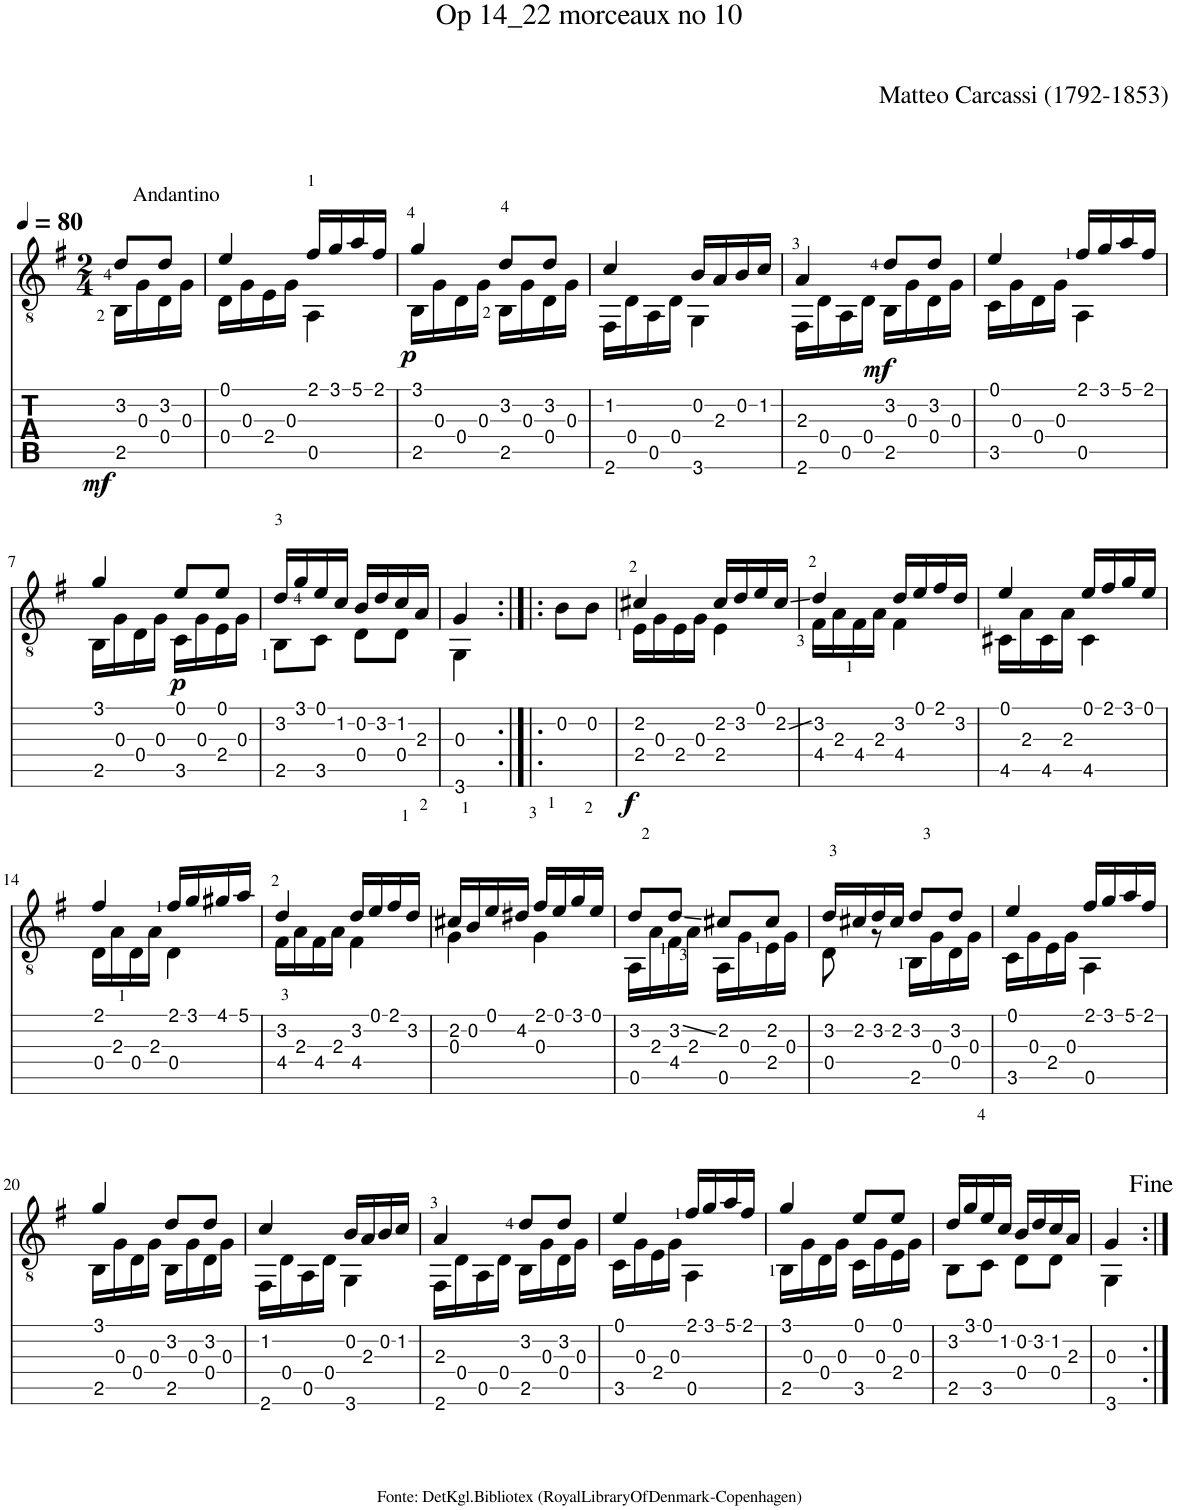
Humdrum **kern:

**kern	**kern	**dynam
*part1	*part1	*part1
*staff2	*staff1	*staff1/2
*I"Guitar	*	*
*I'Guit.	*	*
*stria6	*	*
*	*clefGv2	*
*k[f#]	*k[f#]	*
*M2/4	*M2/4	*
*MM80	*MM80	*
=1	=1	=1
*^	*^	*
!	!	!LO:TX:a:t=Andantino	!	!
!	!	!	!	!LO:DY:b=2
8dL	16BBLL	8d/L	16BB\LL	mf
.	16GJ	.	16G\	.
8dJ	16DL	8d/J	16D\	.
.	16GJJ	.	16G\JJ	.
=2	=2	=2	=2	=2
4e	16DLL	4e/	16D\LL	.
.	16GJ	.	16G\	.
.	16EL	.	16E\	.
.	16GJJ	.	16G\JJ	.
16f#LL	4AA	16f#/LL	4AA\	.
16gJ	.	16g/	.	.
16aL	.	16a/	.	.
!	!	!	!	!LO:DY:b
16f#JJ	.	16f#/JJ	.	p
=3	=3	=3	=3	=3
4g	16BBLL	4g/	16BB\LL	.
.	16GJ	.	16G\	.
.	16DL	.	16D\	.
.	16GJJ	.	16G\JJ	.
8dL	16BBLL	8d/L	16BB\LL	.
.	16GJ	.	16G\	.
8dJ	16DL	8d/J	16D\	.
.	16GJJ	.	16G\JJ	.
=4	=4	=4	=4	=4
4c	16FF#LL	4c/	16FF#\LL	.
.	16DJ	.	16D\	.
.	16AAL	.	16AA\	.
.	16DJJ	.	16D\JJ	.
16BLL	4GG	16B/LL	4GG\	.
16AJ	.	16A/	.	.
16BL	.	16B/	.	.
16cJJ	.	16c/JJ	.	.
=5	=5	=5	=5	=5
4A	16FF#LL	4A/	16FF#\LL	.
.	16DJ	.	16D\	.
.	16AAL	.	16AA\	.
!	!	!	!	!LO:DY:b
.	16DJJ	.	16D\JJ	mf
8dL	16BBLL	8d/L	16BB\LL	.
.	16GJ	.	16G\	.
8dJ	16DL	8d/J	16D\	.
.	16GJJ	.	16G\JJ	.
=6	=6	=6	=6	=6
4e	16CLL	4e/	16C\LL	.
.	16GJ	.	16G\	.
.	16DL	.	16D\	.
.	16GJJ	.	16G\JJ	.
16f#LL	4AA	16f#/LL	4AA\	.
16gJ	.	16g/	.	.
16aL	.	16a/	.	.
16f#JJ	.	16f#/JJ	.	.
!!LO:LB:g=z	!!
=7	=7	=7	=7	=7
4g	16BBLL	4g/	16BB\LL	.
.	16GJ	.	16G\	.
.	16DL	.	16D\	.
.	16GJJ	.	16G\JJ	.
!	!	!	!	!LO:DY:b
8eL	16CLL	8e/L	16C\LL	p
.	16GJ	.	16G\	.
8eJ	16EL	8e/J	16E\	.
.	16GJJ	.	16G\JJ	.
=8	=8	=8	=8	=8
16dLL	8BBL	16d/LL	8BB\L	.
16gJ	.	16g/	.	.
16eL	8CJ	16e/	8C\J	.
16cJJ	.	16c/JJ	.	.
16BLL	8DL	16B/LL	8D\L	.
16dJ	.	16d/	.	.
16cL	8DJ	16c/	8D\J	.
16AJJ	.	16A/JJ	.	.
=9	=9	=9	=9	=9
4G	4GG	4G/	4GG\	.
*v	*v	*	*	*
*	*v	*v	*
=10:|!|:	=10:|!|:	=10:|!|:
8BL	8B\L	.
8BJ	8B\J	.
=11	=11	=11
*^	*^	*
!	!	!	!	!LO:DY:b=2
4c#X	16ELL	4c#X/	16E\LL	f
.	16GJ	.	16G\	.
.	16EL	.	16E\	.
.	16GJJ	.	16G\JJ	.
16c#LL	4E	16c#/LL	4E\	.
16dJ	.	16d/	.	.
16eL	.	16e/	.	.
16c#JJ	.	16c#/JJ	.	.
=12	=12	=12	=12	=12
4d	16F#LL	4d/	16F#\LL	.
.	16AJ	.	16A\	.
.	16F#L	.	16F#\	.
.	16AJJ	.	16A\JJ	.
16dLL	4F#	16d/LL	4F#\	.
16eJ	.	16e/	.	.
16f#L	.	16f#/	.	.
16dJJ	.	16d/JJ	.	.
=13	=13	=13	=13	=13
4e	16C#LL	4e/	16C#X\LL	.
.	16AJ	.	16A\	.
.	16C#L	.	16C#\	.
.	16AJJ	.	16A\JJ	.
16eLL	4C#	16e/LL	4C#\	.
16f#J	.	16f#/	.	.
16gL	.	16g/	.	.
16eJJ	.	16e/JJ	.	.
!!LO:LB:g=z	!!
=14	=14	=14	=14	=14
4f#	16DLL	4f#/	16D\LL	.
.	16AJ	.	16A\	.
.	16DL	.	16D\	.
.	16AJJ	.	16A\JJ	.
16f#LL	4D	16f#/LL	4D\	.
16gJ	.	16g/	.	.
16g#L	.	16g#X/	.	.
16aJJ	.	16a/JJ	.	.
=15	=15	=15	=15	=15
4d	16F#LL	4d/	16F#<\LL	.
.	16AJ	.	16A\	.
.	16F#L	.	16F#\	.
.	16AJJ	.	16A\JJ	.
16dLL	4F#	16d/LL	4F#\	.
16eJ	.	16e/	.	.
16f#L	.	16f#/	.	.
16dJJ	.	16d/JJ	.	.
=16	=16	=16	=16	=16
16c#LL	4G	16c#X/LL	4G\	.
16BJ	.	16B/	.	.
16eL	.	16e/	.	.
16d#JJ	.	16d#X/JJ	.	.
16f#LL	4G	16f#/LL	4G\	.
16eJ	.	16e/	.	.
16gL	.	16g/	.	.
16eJJ	.	16e/JJ	.	.
=17	=17	=17	=17	=17
8dL	16AALL	8d/L	16AA\LL	.
.	16AJ	.	16A\	.
8dJ	16F#L	8d/J	16F#\	.
.	16AJJ	.	16A\JJ	.
8c#L	16AALL	8c#X/L	16AA\LL	.
.	16GJ	.	16G\	.
8c#J	16EL	8c#/J	16E\	.
.	16GJJ	.	16G\JJ	.
=18	=18	=18	=18	=18
16dLL	8D	16d/LL	8D\	.
16c#J	.	16c#X/	.	.
16dL	8r	16d/	8r	.
16c#JJ	.	16c#/JJ	.	.
8dL	16BBLL	8d/L	16BB\LL	.
.	16GJ	.	16G\	.
8dJ	16DL	8d/J	16D\	.
.	16GJJ	.	16G\JJ	.
=19	=19	=19	=19	=19
4e	16CLL	4e/	16C\LL	.
.	16GJ	.	16G\	.
.	16EL	.	16E\	.
.	16GJJ	.	16G\JJ	.
16f#LL	4AA	16f#/LL	4AA\	.
16gJ	.	16g/	.	.
16aL	.	16a/	.	.
16f#JJ	.	16f#/JJ	.	.
!!LO:LB:g=z	!!
=20	=20	=20	=20	=20
4g	16BBLL	4g/	16BB\LL	.
.	16GJ	.	16G\	.
.	16DL	.	16D\	.
.	16GJJ	.	16G\JJ	.
8dL	16BBLL	8d/L	16BB\LL	.
.	16GJ	.	16G\	.
8dJ	16DL	8d/J	16D\	.
.	16GJJ	.	16G\JJ	.
=21	=21	=21	=21	=21
4c	16FF#LL	4c/	16FF#\LL	.
.	16DJ	.	16D\	.
.	16AAL	.	16AA\	.
.	16DJJ	.	16D\JJ	.
16BLL	4GG	16B/LL	4GG\	.
16AJ	.	16A/	.	.
16BL	.	16B/	.	.
16cJJ	.	16c/JJ	.	.
=22	=22	=22	=22	=22
4A	16FF#LL	4A/	16FF#\LL	.
.	16DJ	.	16D\	.
.	16AAL	.	16AA\	.
.	16DJJ	.	16D\JJ	.
8dL	16BBLL	8d/L	16BB\LL	.
.	16GJ	.	16G\	.
8dJ	16DL	8d/J	16D\	.
.	16GJJ	.	16G\JJ	.
=23	=23	=23	=23	=23
4e	16CLL	4e/	16C\LL	.
.	16GJ	.	16G\	.
.	16EL	.	16E\	.
.	16GJJ	.	16G\JJ	.
16f#LL	4AA	16f#/LL	4AA\	.
16gJ	.	16g/	.	.
16aL	.	16a/	.	.
16f#JJ	.	16f#/JJ	.	.
=24	=24	=24	=24	=24
4g	16BBLL	4g/	16BB\LL	.
.	16GJ	.	16G\	.
.	16DL	.	16D\	.
.	16GJJ	.	16G\JJ	.
8eL	16CLL	8e/L	16C\LL	.
.	16GJ	.	16G\	.
8eJ	16EL	8e/J	16E\	.
.	16GJJ	.	16G\JJ	.
=25	=25	=25	=25	=25
16dLL	8BBL	16d/LL	8BB\L	.
16gJ	.	16g/	.	.
16eL	8CJ	16e/	8C\J	.
16cJJ	.	16c/JJ	.	.
16BLL	8DL	16B/LL	8D\L	.
16dJ	.	16d/	.	.
16cL	8DJ	16c/	8D\J	.
16AJJ	.	16A/JJ	.	.
=26	=26	=26	=26	=26
4G	4GG	4G/	4GG\	.
*v	*v	*	*	*
*	*v	*v	*
=:|!	=:|!	=:|!
*-	*-	*-
